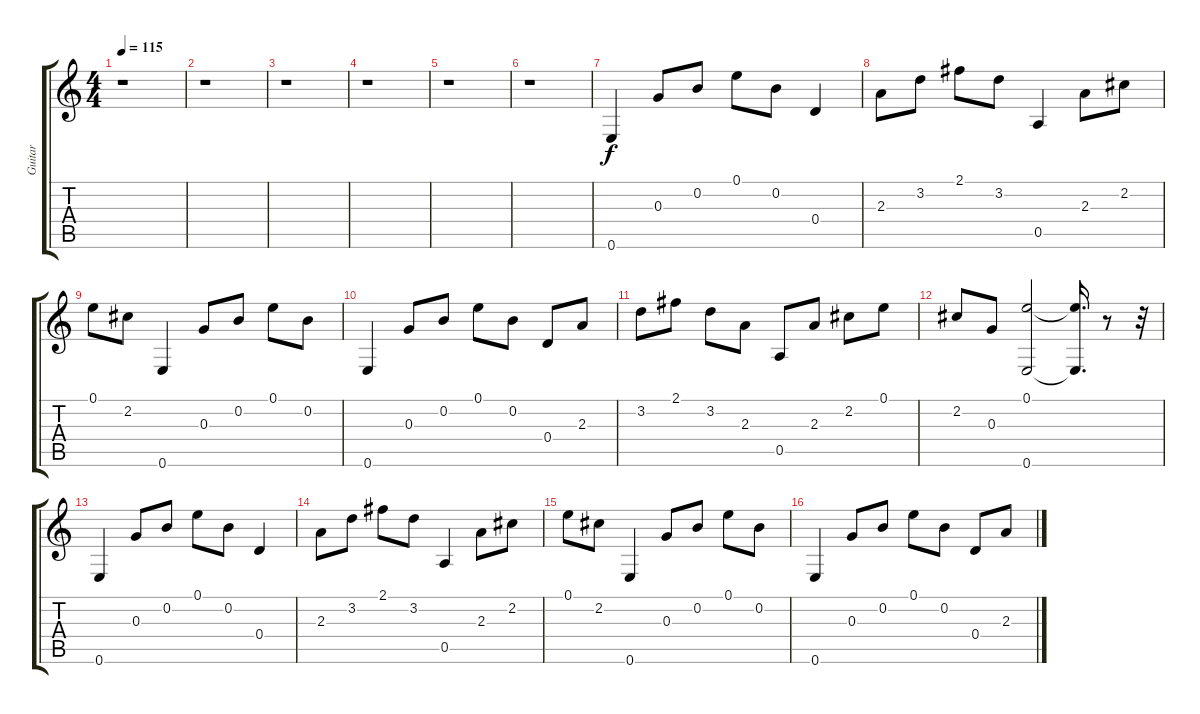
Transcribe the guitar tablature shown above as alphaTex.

\track ("Guitar" "Guitar") {instrument acousticguitarnylon}
\staff {score tabs}
\tuning (E4 B3 G3 D3 A2 E2) {hide}
\ts (4 4)
\tempo 115
\clef g2
\ks c
r.1{dy f} |
r.1 |
r.1 |
r.1 |
r.1 |
r.1 |
0.6.4 0.3.8 0.2.8 0.1.8 0.2.8 0.4.4 |
2.3.8 3.2.8 2.1.8 3.2.8 0.5.4 2.3.8 2.2.8 |
0.1.8 2.2.8 0.6.4 0.3.8 0.2.8 0.1.8 0.2.8 |
0.6.4 0.3.8 0.2.8 0.1.8 0.2.8 0.4.8 2.3.8 |
3.2.8 2.1.8 3.2.8 2.3.8 0.5.8 2.3.8 2.2.8 0.1.8 |
2.2.8 0.3.8 (0.1 0.6).2 (0.1{t} 0.6{t}).16{d} r.8 r.32 |
0.6.4 0.3.8 0.2.8 0.1.8 0.2.8 0.4.4 |
2.3.8 3.2.8 2.1.8 3.2.8 0.5.4 2.3.8 2.2.8 |
0.1.8 2.2.8 0.6.4 0.3.8 0.2.8 0.1.8 0.2.8 |
0.6.4 0.3.8 0.2.8 0.1.8 0.2.8 0.4.8 2.3.8
